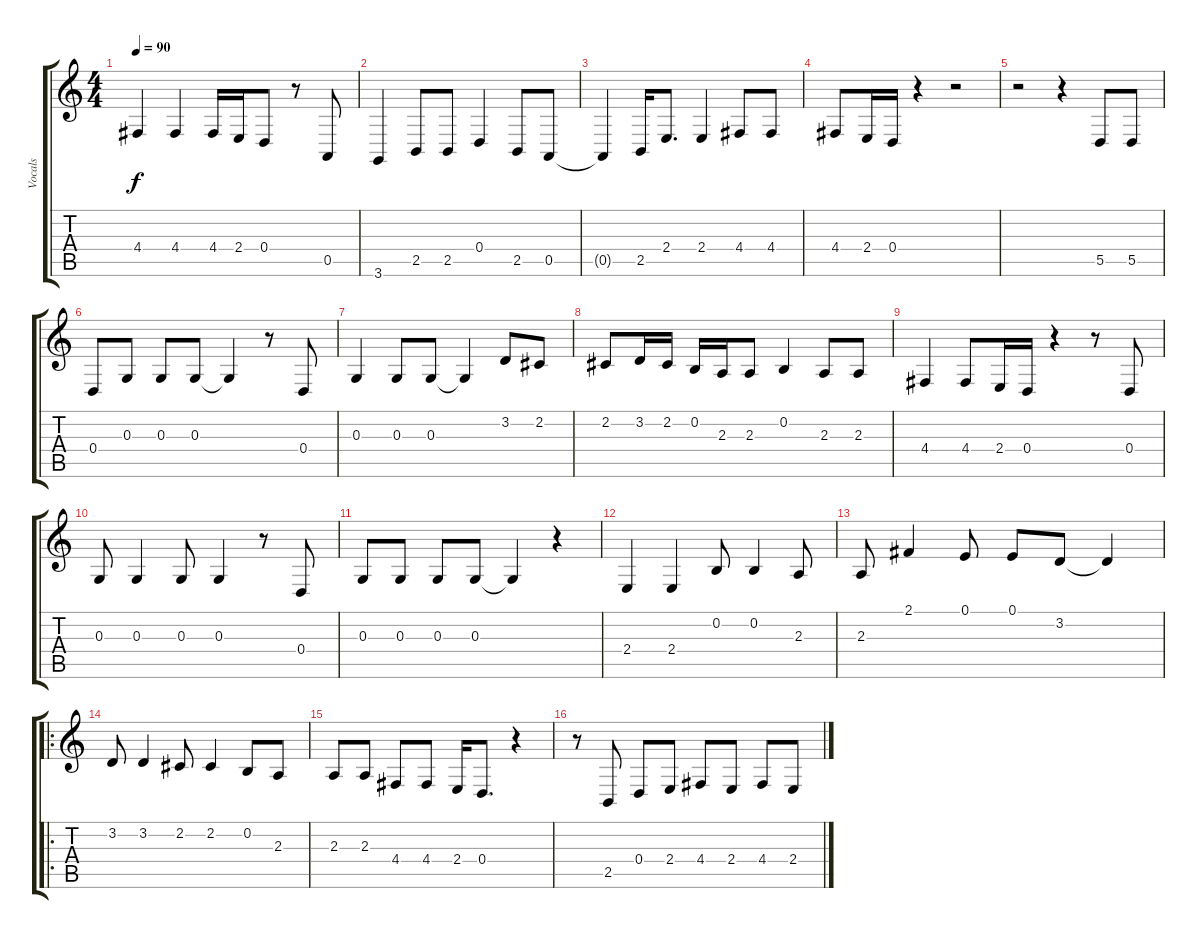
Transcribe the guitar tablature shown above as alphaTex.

\track ("Vocals" "Vocals") {instrument harmonica}
\staff {score tabs}
\tuning (E4 B3 G3 D3 A2 E2) {hide}
\ts (4 4)
\tempo 90
\clef g2
\ks c
4.4.4{dy f} 4.4.4 4.4.16 2.4.16 0.4.8 r.8 0.5.8 |
3.6.4 2.5.8 2.5.8 0.4.4 2.5.8 0.5.8 |
0.5{t}.4 2.5.16 2.4.8{d} 2.4.4 4.4.8 4.4.8 |
4.4.8 2.4.16 0.4.16 r.4 r.2 |
r.2 r.4 5.5.8 5.5.8 |
0.4.8 0.3.8 0.3.8 0.3.8 0.3{t}.4 r.8 0.4.8 |
0.3.4 0.3.8 0.3.8 0.3{t}.4 3.2.8 2.2.8 |
2.2.8 3.2.16 2.2.16 0.2.16 2.3.16 2.3.8 0.2.4 2.3.8 2.3.8 |
4.4.4 4.4.8 2.4.16 0.4.16 r.4 r.8 0.4.8 |
0.3.8 0.3.4 0.3.8 0.3.4 r.8 0.4.8 |
0.3.8 0.3.8 0.3.8 0.3.8 0.3{t}.4 r.4 |
2.4.4 2.4.4 0.2.8 0.2.4 2.3.8 |
2.3.8 2.1.4 0.1.8 0.1.8 3.2.8 3.2{t}.4 |
\ro
3.2.8 3.2.4 2.2.8 2.2.4 0.2.8 2.3.8 |
2.3.8 2.3.8 4.4.8 4.4.8 2.4.16 0.4.8{d} r.4 |
r.8 2.5.8 0.4.8 2.4.8 4.4.8 2.4.8 4.4.8 2.4.8
